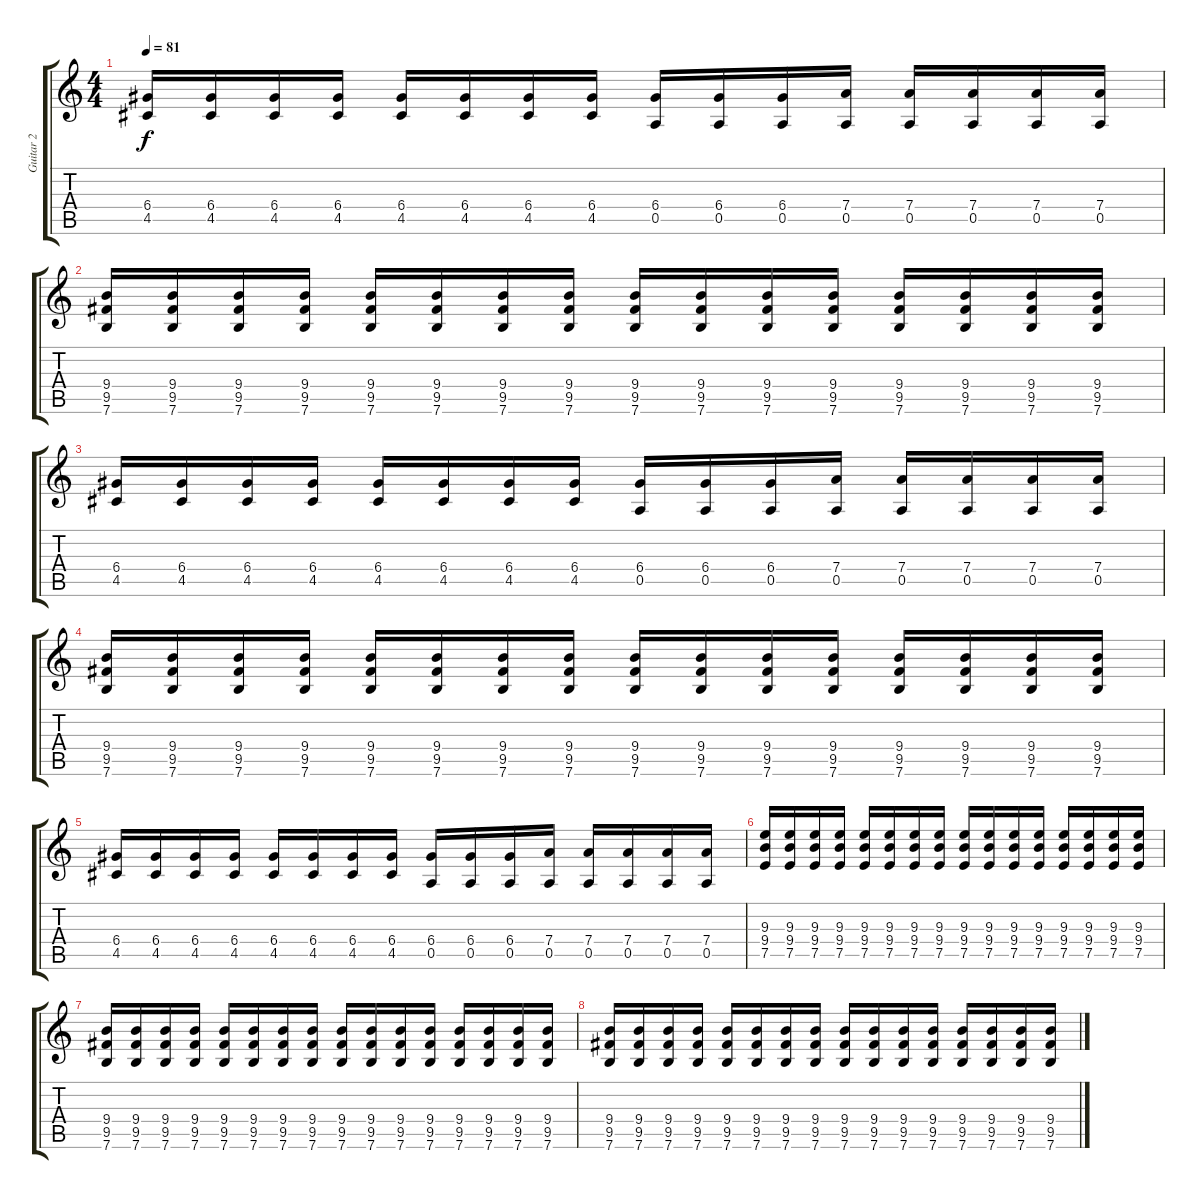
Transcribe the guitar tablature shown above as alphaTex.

\track ("Guitar 2" "Guitar 2") {instrument electricguitarmuted}
\staff {score tabs}
\tuning (E4 B3 G3 D3 A2 E2) {hide}
\ts (4 4)
\tempo 81
\clef g2
\ks c
(6.4 4.5).16{dy f} (6.4 4.5).16 (6.4 4.5).16 (6.4 4.5).16 (6.4 4.5).16 (6.4 4.5).16 (6.4 4.5).16 (6.4 4.5).16 (6.4 0.5).16 (6.4 0.5).16 (6.4 0.5).16 (7.4 0.5).16 (7.4 0.5).16 (7.4 0.5).16 (7.4 0.5).16 (7.4 0.5).16 |
(9.4 9.5 7.6).16 (9.4 9.5 7.6).16 (9.4 9.5 7.6).16 (9.4 9.5 7.6).16 (9.4 9.5 7.6).16 (9.4 9.5 7.6).16 (9.4 9.5 7.6).16 (9.4 9.5 7.6).16 (9.4 9.5 7.6).16 (9.4 9.5 7.6).16 (9.4 9.5 7.6).16 (9.4 9.5 7.6).16 (9.4 9.5 7.6).16 (9.4 9.5 7.6).16 (9.4 9.5 7.6).16 (9.4 9.5 7.6).16 |
(6.4 4.5).16 (6.4 4.5).16 (6.4 4.5).16 (6.4 4.5).16 (6.4 4.5).16 (6.4 4.5).16 (6.4 4.5).16 (6.4 4.5).16 (6.4 0.5).16 (6.4 0.5).16 (6.4 0.5).16 (7.4 0.5).16 (7.4 0.5).16 (7.4 0.5).16 (7.4 0.5).16 (7.4 0.5).16 |
(9.4 9.5 7.6).16 (9.4 9.5 7.6).16 (9.4 9.5 7.6).16 (9.4 9.5 7.6).16 (9.4 9.5 7.6).16 (9.4 9.5 7.6).16 (9.4 9.5 7.6).16 (9.4 9.5 7.6).16 (9.4 9.5 7.6).16 (9.4 9.5 7.6).16 (9.4 9.5 7.6).16 (9.4 9.5 7.6).16 (9.4 9.5 7.6).16 (9.4 9.5 7.6).16 (9.4 9.5 7.6).16 (9.4 9.5 7.6).16 |
(6.4 4.5).16 (6.4 4.5).16 (6.4 4.5).16 (6.4 4.5).16 (6.4 4.5).16 (6.4 4.5).16 (6.4 4.5).16 (6.4 4.5).16 (6.4 0.5).16 (6.4 0.5).16 (6.4 0.5).16 (7.4 0.5).16 (7.4 0.5).16 (7.4 0.5).16 (7.4 0.5).16 (7.4 0.5).16 |
(9.3 9.4 7.5).16 (9.3 9.4 7.5).16 (9.3 9.4 7.5).16 (9.3 9.4 7.5).16 (9.3 9.4 7.5).16 (9.3 9.4 7.5).16 (9.3 9.4 7.5).16 (9.3 9.4 7.5).16 (9.3 9.4 7.5).16 (9.3 9.4 7.5).16 (9.3 9.4 7.5).16 (9.3 9.4 7.5).16 (9.3 9.4 7.5).16 (9.3 9.4 7.5).16 (9.3 9.4 7.5).16 (9.3 9.4 7.5).16 |
(9.4 9.5 7.6).16 (9.4 9.5 7.6).16 (9.4 9.5 7.6).16 (9.4 9.5 7.6).16 (9.4 9.5 7.6).16 (9.4 9.5 7.6).16 (9.4 9.5 7.6).16 (9.4 9.5 7.6).16 (9.4 9.5 7.6).16 (9.4 9.5 7.6).16 (9.4 9.5 7.6).16 (9.4 9.5 7.6).16 (9.4 9.5 7.6).16 (9.4 9.5 7.6).16 (9.4 9.5 7.6).16 (9.4 9.5 7.6).16 |
(9.4 9.5 7.6).16 (9.4 9.5 7.6).16 (9.4 9.5 7.6).16 (9.4 9.5 7.6).16 (9.4 9.5 7.6).16 (9.4 9.5 7.6).16 (9.4 9.5 7.6).16 (9.4 9.5 7.6).16 (9.4 9.5 7.6).16 (9.4 9.5 7.6).16 (9.4 9.5 7.6).16 (9.4 9.5 7.6).16 (9.4 9.5 7.6).16 (9.4 9.5 7.6).16 (9.4 9.5 7.6).16 (9.4 9.5 7.6).16
